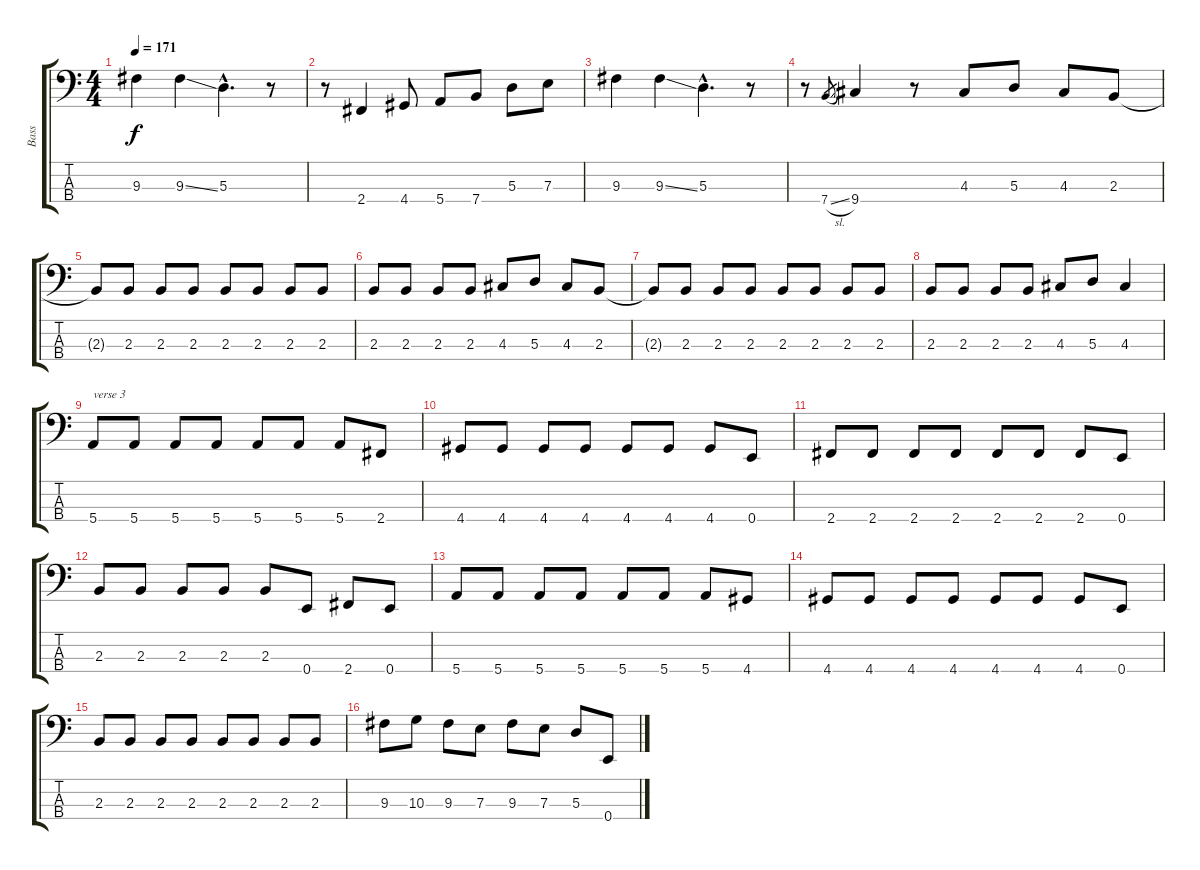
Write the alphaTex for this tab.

\track ("Bass" "Bass") {instrument electricbasspick}
\staff {score tabs}
\tuning (G2 D2 A1 E1) {hide}
\ts (4 4)
\tempo 171
\clef f4
\ks c
9.3.4{dy f} 9.3{ss}.4 5.3{hac}.4{d} r.8 |
r.8 2.4.4 4.4.8 5.4.8 7.4.8 5.3.8 7.3.8 |
9.3.4 9.3{ss}.4 5.3{hac}.4{d} r.8 |
r.8 7.4{sl}.8{gr} 9.4.4 r.8 4.3.8 5.3.8 4.3.8 2.3.8 |
2.3{t}.8 2.3.8 2.3.8 2.3.8 2.3.8 2.3.8 2.3.8 2.3.8 |
2.3.8 2.3.8 2.3.8 2.3.8 4.3.8 5.3.8 4.3.8 2.3.8 |
2.3{t}.8 2.3.8 2.3.8 2.3.8 2.3.8 2.3.8 2.3.8 2.3.8 |
2.3.8 2.3.8 2.3.8 2.3.8 4.3.8 5.3.8 4.3.4 |
5.4.8{txt "verse 3"} 5.4.8 5.4.8 5.4.8 5.4.8 5.4.8 5.4.8 2.4.8 |
4.4.8 4.4.8 4.4.8 4.4.8 4.4.8 4.4.8 4.4.8 0.4.8 |
2.4.8 2.4.8 2.4.8 2.4.8 2.4.8 2.4.8 2.4.8 0.4.8 |
2.3.8 2.3.8 2.3.8 2.3.8 2.3.8 0.4.8 2.4.8 0.4.8 |
5.4.8 5.4.8 5.4.8 5.4.8 5.4.8 5.4.8 5.4.8 4.4.8 |
4.4.8 4.4.8 4.4.8 4.4.8 4.4.8 4.4.8 4.4.8 0.4.8 |
2.3.8 2.3.8 2.3.8 2.3.8 2.3.8 2.3.8 2.3.8 2.3.8 |
9.3.8 10.3.8 9.3.8 7.3.8 9.3.8 7.3.8 5.3.8 0.4.8
